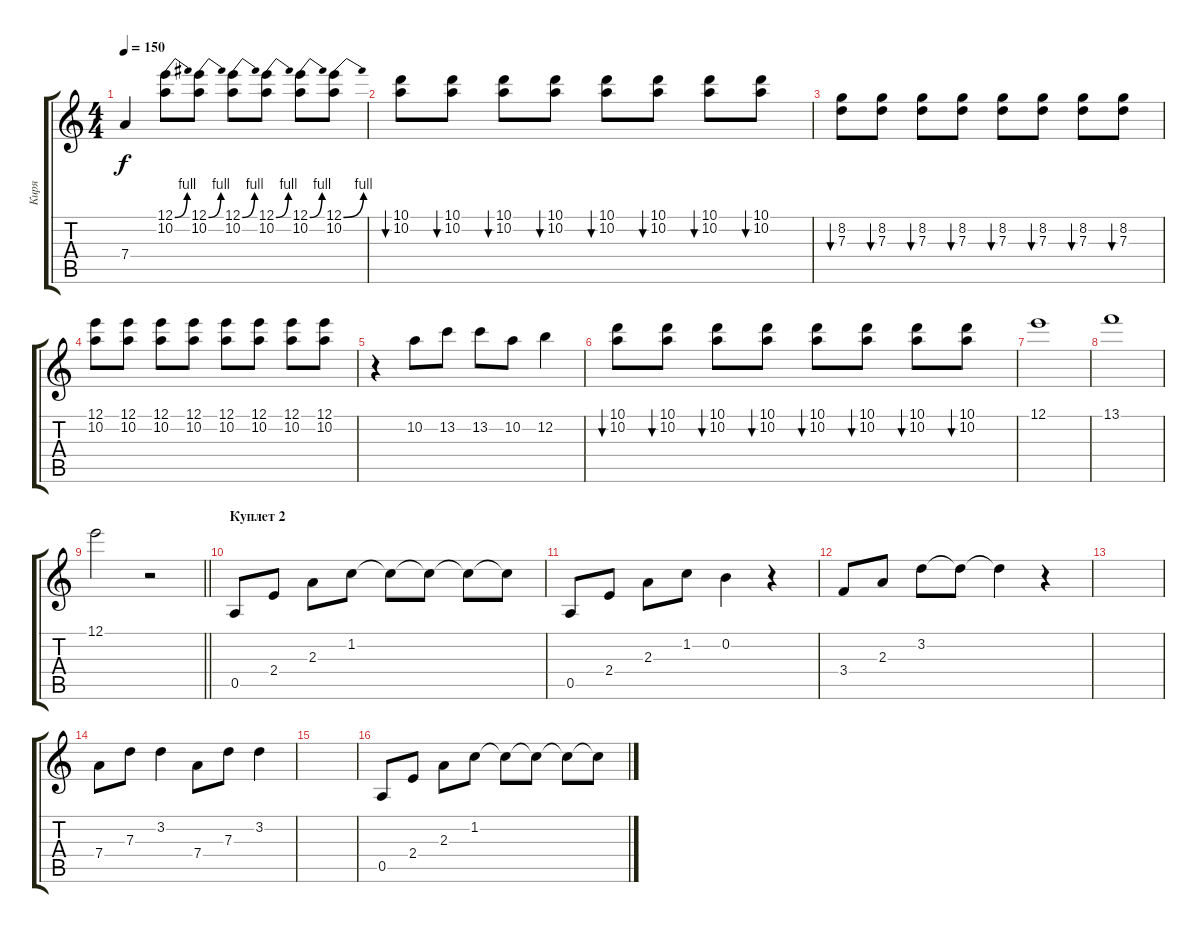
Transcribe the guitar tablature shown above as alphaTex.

\track ("Киря" "Киря") {instrument overdrivenguitar}
\staff {score tabs}
\tuning (E4 B3 G3 D3 A2 E2) {hide}
\ts (4 4)
\tempo 150
\clef g2
\ks c
7.4.4{dy f} (12.1{be (bend 0 0 60 4)} 10.2).8 (12.1{be (bend 0 0 60 4)} 10.2).8 (12.1{be (bend 0 0 60 4)} 10.2).8 (12.1{be (bend 0 0 60 4)} 10.2).8 (12.1{be (bend 0 0 60 4)} 10.2).8 (12.1{be (bend 0 0 60 4)} 10.2).8 |
(10.1 10.2).8{bu 60} (10.1 10.2).8{bu 60} (10.1 10.2).8{bu 60} (10.1 10.2).8{bu 60} (10.1 10.2).8{bu 60} (10.1 10.2).8{bu 60} (10.1 10.2).8{bu 60} (10.1 10.2).8{bu 60} |
(8.2 7.3).8{bu 60} (8.2 7.3).8{bu 60} (8.2 7.3).8{bu 60} (8.2 7.3).8{bu 60} (8.2 7.3).8{bu 60} (8.2 7.3).8{bu 60} (8.2 7.3).8{bu 60} (8.2 7.3).8{bu 60} |
(12.1 10.2).8 (12.1 10.2).8 (12.1 10.2).8 (12.1 10.2).8 (12.1 10.2).8 (12.1 10.2).8 (12.1 10.2).8 (12.1 10.2).8 |
r.4 10.2.8 13.2.8 13.2.8 10.2.8 12.2.4 |
(10.1 10.2).8{bu 60} (10.1 10.2).8{bu 60} (10.1 10.2).8{bu 60} (10.1 10.2).8{bu 60} (10.1 10.2).8{bu 60} (10.1 10.2).8{bu 60} (10.1 10.2).8{bu 60} (10.1 10.2).8{bu 60} |
12.1.1{volume 4} |
13.1.1 |
\barLineRight lightlight
12.1.2 r.2 |
\section ("" "Куплет 2")
0.5.8{volume 10 instrument acousticguitarsteel} 2.4.8 2.3.8 1.2.8 1.2{t}.8 1.2{t}.8 1.2{t}.8 1.2{t}.8 |
0.5.8 2.4.8 2.3.8 1.2.8 0.2.4 r.4 |
3.4.8 2.3.8 3.2.8 3.2{t}.8 3.2{t}.4 r.4 |
|
7.4.8 7.3.8 3.2.4 7.4.8 7.3.8 3.2.4 |
|
0.5.8{volume 10 instrument acousticguitarsteel} 2.4.8 2.3.8 1.2.8 1.2{t}.8 1.2{t}.8 1.2{t}.8 1.2{t}.8
